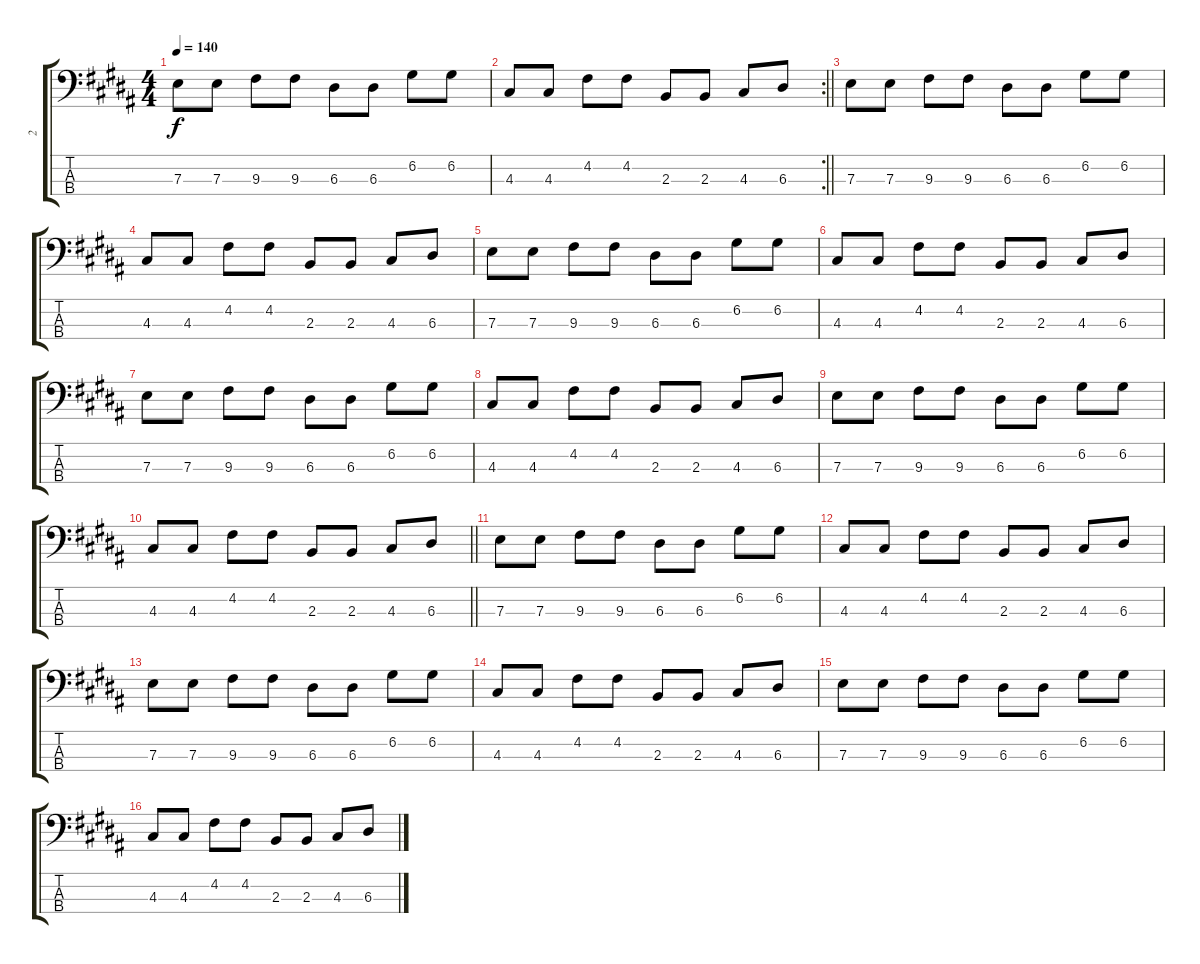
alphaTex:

\track ("2" "2") {instrument electricbassfinger}
\staff {score tabs}
\tuning (G2 D2 A1 E1) {hide}
\ts (4 4)
\tempo 140
\clef f4
\ks b
7.3.8{dy f} 7.3.8 9.3.8 9.3.8 6.3.8 6.3.8 6.2.8 6.2.8 |
\rc 2
\barLineRight lightlight
4.3.8 4.3.8 4.2.8 4.2.8 2.3.8 2.3.8 4.3.8 6.3.8 |
7.3.8 7.3.8 9.3.8 9.3.8 6.3.8 6.3.8 6.2.8 6.2.8 |
4.3.8 4.3.8 4.2.8 4.2.8 2.3.8 2.3.8 4.3.8 6.3.8 |
7.3.8 7.3.8 9.3.8 9.3.8 6.3.8 6.3.8 6.2.8 6.2.8 |
4.3.8 4.3.8 4.2.8 4.2.8 2.3.8 2.3.8 4.3.8 6.3.8 |
7.3.8 7.3.8 9.3.8 9.3.8 6.3.8 6.3.8 6.2.8 6.2.8 |
4.3.8 4.3.8 4.2.8 4.2.8 2.3.8 2.3.8 4.3.8 6.3.8 |
7.3.8 7.3.8 9.3.8 9.3.8 6.3.8 6.3.8 6.2.8 6.2.8 |
\barLineRight lightlight
4.3.8 4.3.8 4.2.8 4.2.8 2.3.8 2.3.8 4.3.8 6.3.8 |
7.3.8 7.3.8 9.3.8 9.3.8 6.3.8 6.3.8 6.2.8 6.2.8 |
4.3.8 4.3.8 4.2.8 4.2.8 2.3.8 2.3.8 4.3.8 6.3.8 |
7.3.8 7.3.8 9.3.8 9.3.8 6.3.8 6.3.8 6.2.8 6.2.8 |
4.3.8 4.3.8 4.2.8 4.2.8 2.3.8 2.3.8 4.3.8 6.3.8 |
7.3.8 7.3.8 9.3.8 9.3.8 6.3.8 6.3.8 6.2.8 6.2.8 |
4.3.8 4.3.8 4.2.8 4.2.8 2.3.8 2.3.8 4.3.8 6.3.8
